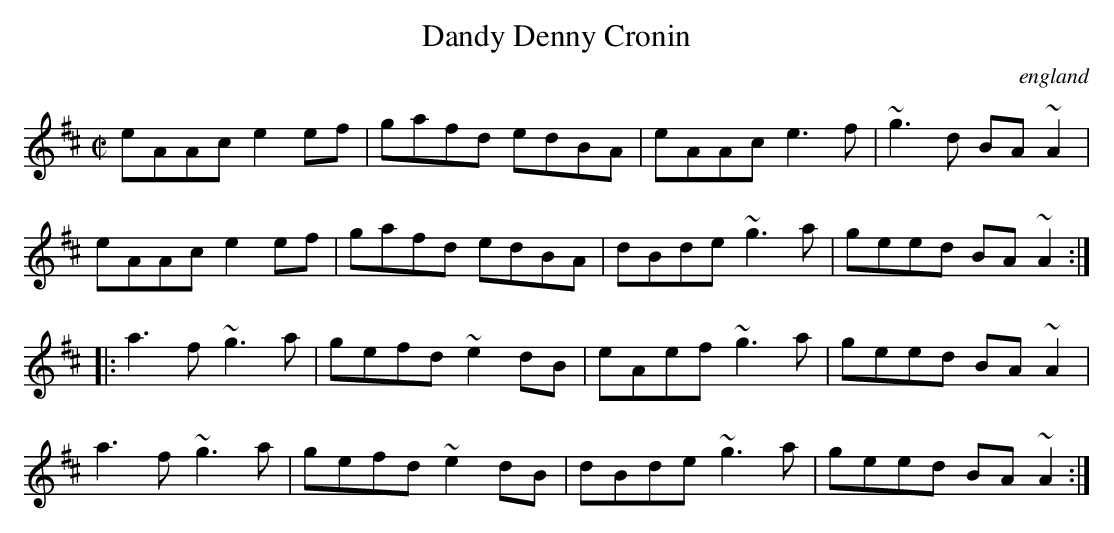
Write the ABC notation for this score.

X:1
T:Dandy Denny Cronin
O:england
M:C|
K:Amix
eAAc e2ef|gafd edBA|eAAc e3f|~g3d BA~A2|
eAAc e2ef|gafd edBA|dBde ~g3a|geed BA~A2:|
|:a3f ~g3a|gefd ~e2dB|eAef ~g3a|geed BA~A2|
a3f ~g3a|gefd ~e2dB|dBde ~g3a|geed BA~A2:|
